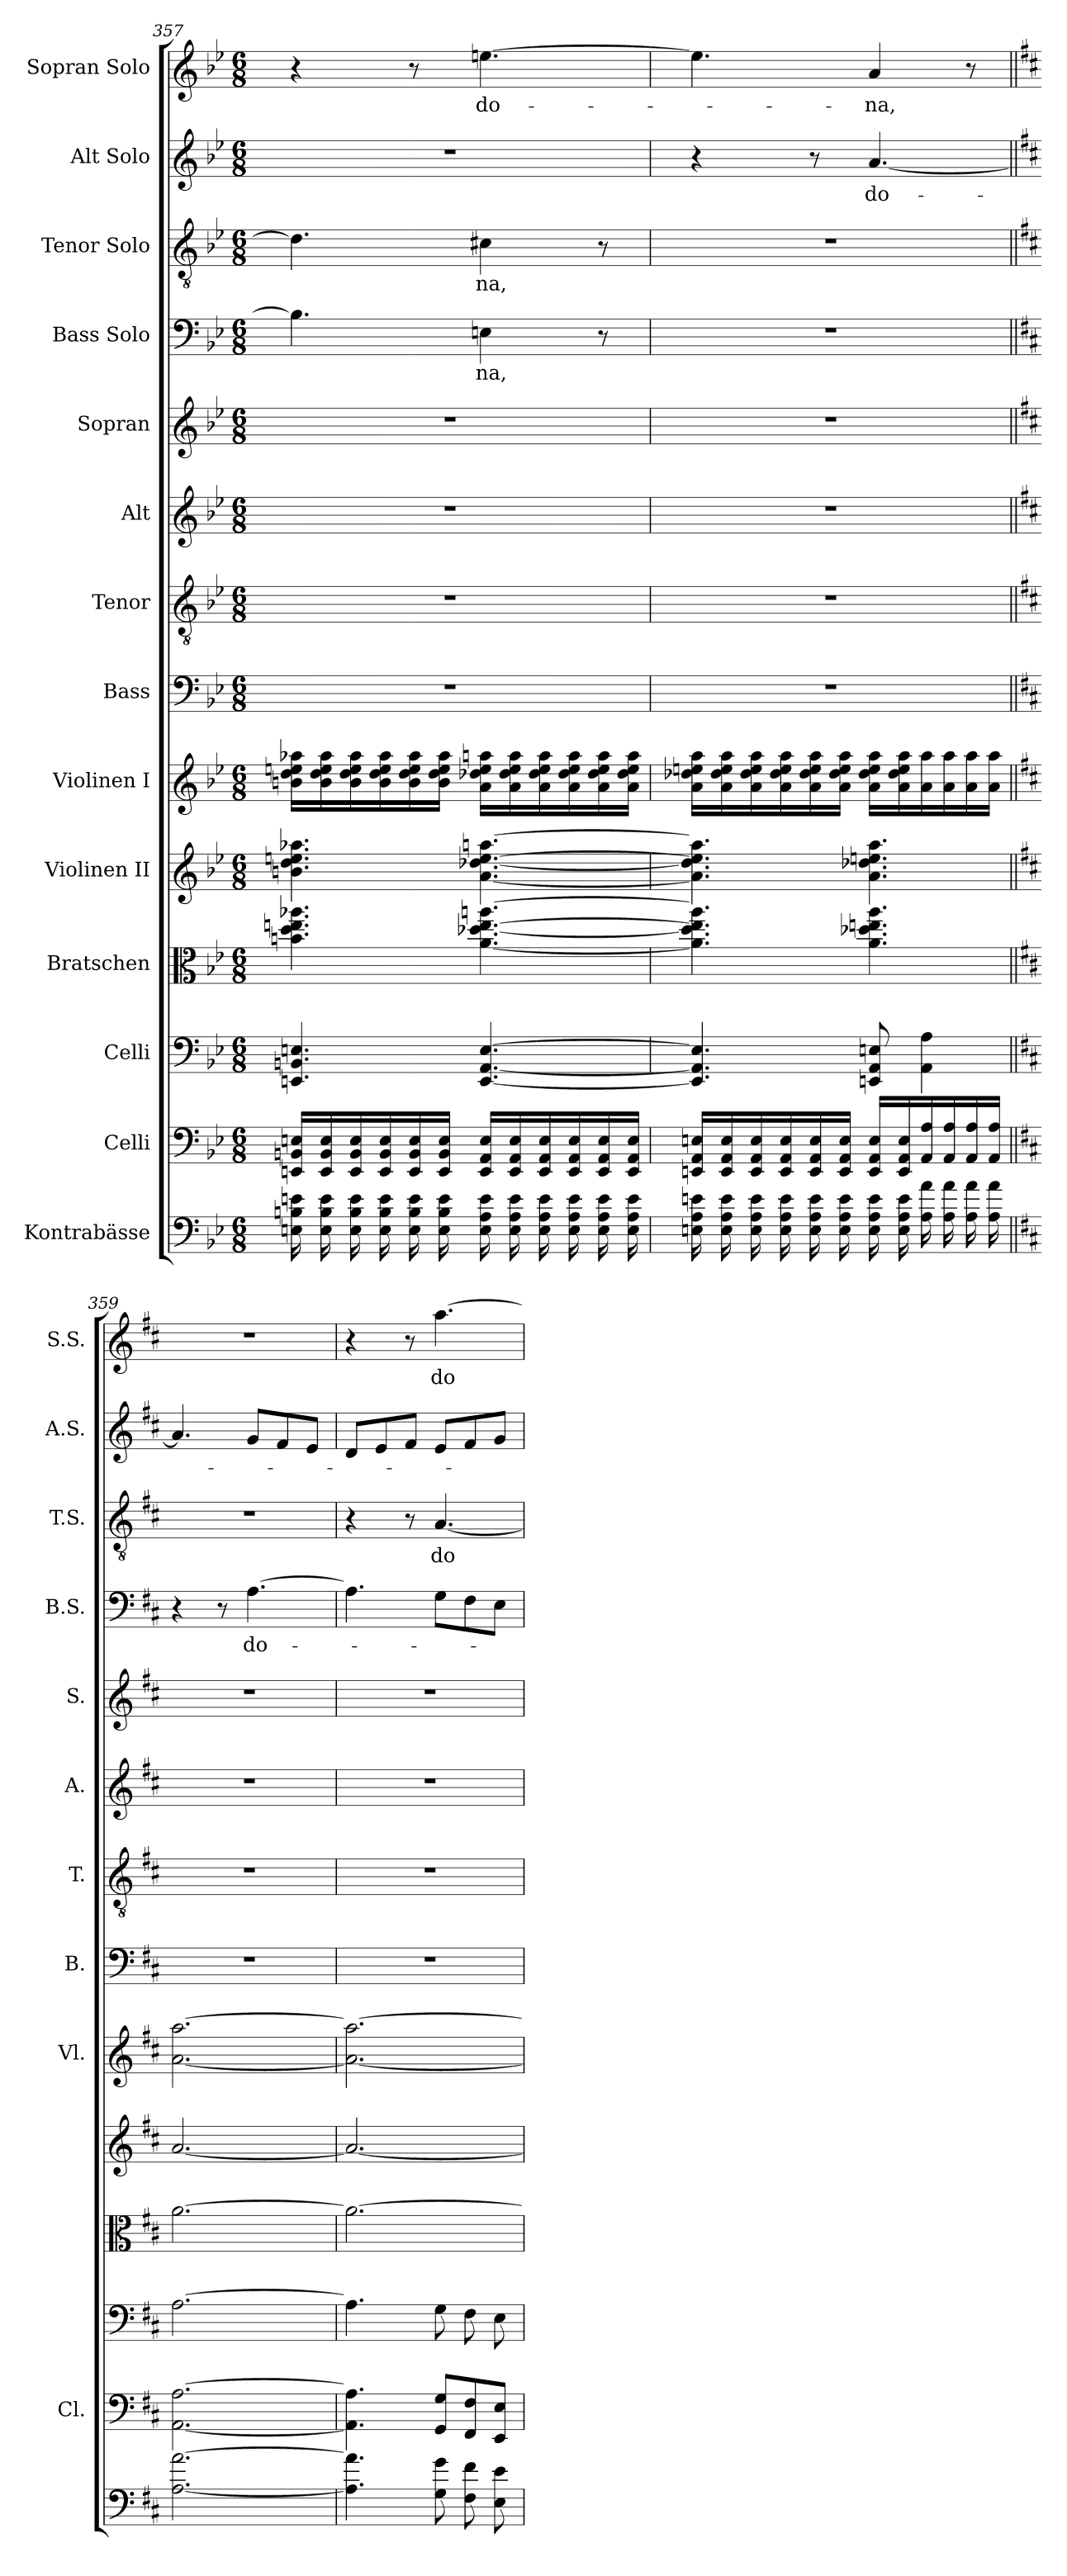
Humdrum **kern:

**kern	**kern	**kern	**kern	**kern	**kern	**kern	**kern	**kern	**kern	**kern	**text	**kern	**text	**kern	**text	**kern	**text
*part14	*part13	*part12	*part11	*part10	*part9	*part8	*part7	*part6	*part5	*part4	*part4	*part3	*part3	*part2	*part2	*part1	*part1
*staff14	*staff13	*staff12	*staff11	*staff10	*staff9	*staff8	*staff7	*staff6	*staff5	*staff4	*staff4	*staff3	*staff3	*staff2	*staff2	*staff1	*staff1
*I"Kontrabässe	*I"Celli	*I"Celli	*I"Bratschen	*I"Violinen II	*I"Violinen I	*I"Bass	*I"Tenor	*I"Alt	*I"Sopran	*I"Bass Solo	*	*I"Tenor Solo	*	*I"Alt Solo	*	*I"Sopran Solo	*
*	*I'Cl.	*	*	*	*I'Vl.	*I'B.	*I'T.	*I'A.	*I'S.	*I'B.S.	*	*I'T.S.	*	*I'A.S.	*	*I'S.S.	*
*clefF4	*clefF4	*clefF4	*clefC3	*clefG2	*clefG2	*clefF4	*clefGv2	*clefG2	*clefG2	*clefF4	*	*clefGv2	*	*clefG2	*	*clefG2	*
*ITrd7c12	*	*	*	*	*	*	*	*	*	*	*	*	*	*	*	*	*
*k[b-e-]	*k[b-e-]	*k[b-e-]	*k[b-e-]	*k[b-e-]	*k[b-e-]	*k[b-e-]	*k[b-e-]	*k[b-e-]	*k[b-e-]	*k[b-e-]	*	*k[b-e-]	*	*k[b-e-]	*	*k[b-e-]	*
*	*B-:	*B-:	*B-:	*B-:	*B-:	*B-:	*B-:	*B-:	*B-:	*B-:	*	*B-:	*	*B-:	*	*B-:	*
*M6/8	*M6/8	*M6/8	*M6/8	*M6/8	*M6/8	*M6/8	*M6/8	*M6/8	*M6/8	*M6/8	*	*M6/8	*	*M6/8	*	*M6/8	*
=357	=357	=357	=357	=357	=357	=357	=357	=357	=357	=357	=357	=357	=357	=357	=357	=357	=357
16EEn\ 16BBn\ 16En\	16EEn/ 16BBn/ 16En/LL	4.EEn/ 4.BBn/ 4.En/	4.bn\ 4.dd\ 4.een\ 4.aa-X\	4.bn\ 4.dd\ 4.een\ 4.aa-X\	16bn\ 16dd\ 16een\ 16aa-X\LL	2.r	2.r	2.r	2.r	4.B\]	.	4.d\]	.	2.r	.	4r	.
16EE\ 16BB\ 16E\	16EE/ 16BB/ 16E/	.	.	.	16b\ 16dd\ 16ee\ 16aa-\	.	.	.	.	.	.	.	.	.	.	.	.
16EE\ 16BB\ 16E\	16EE/ 16BB/ 16E/	.	.	.	16b\ 16dd\ 16ee\ 16aa-\	.	.	.	.	.	.	.	.	.	.	.	.
16EE\ 16BB\ 16E\	16EE/ 16BB/ 16E/	.	.	.	16b\ 16dd\ 16ee\ 16aa-\	.	.	.	.	.	.	.	.	.	.	.	.
16EE\ 16BB\ 16E\	16EE/ 16BB/ 16E/	.	.	.	16b\ 16dd\ 16ee\ 16aa-\	.	.	.	.	.	.	.	.	.	.	8r	.
16EE\ 16BB\ 16E\	16EE/ 16BB/ 16E/JJ	.	.	.	16b\ 16dd\ 16ee\ 16aa-\JJ	.	.	.	.	.	.	.	.	.	.	.	.
!	!	!	!	!	!	!	!	!	!	!	!LO:LY:b	!	!LO:LY:b	!	!	!	!LO:LY:b
16EE\ 16AA\ 16E\	16EE/ 16AA/ 16E/LL	[4.EE/ [4.AA/ [4.E/	[4.a\ [4.dd-X\ [4.ee\ [4.aan\	[4.a\ [4.dd-X\ [4.ee\ [4.aan\	16a\ 16dd-X\ 16ee\ 16aan\LL	.	.	.	.	4En\	-na,	4c#X\	na,	.	.	[4.een\	-do-
16EE\ 16AA\ 16E\	16EE/ 16AA/ 16E/	.	.	.	16a\ 16dd-\ 16ee\ 16aa\	.	.	.	.	.	.	.	.	.	.	.	.
16EE\ 16AA\ 16E\	16EE/ 16AA/ 16E/	.	.	.	16a\ 16dd-\ 16ee\ 16aa\	.	.	.	.	.	.	.	.	.	.	.	.
16EE\ 16AA\ 16E\	16EE/ 16AA/ 16E/	.	.	.	16a\ 16dd-\ 16ee\ 16aa\	.	.	.	.	.	.	.	.	.	.	.	.
16EE\ 16AA\ 16E\	16EE/ 16AA/ 16E/	.	.	.	16a\ 16dd-\ 16ee\ 16aa\	.	.	.	.	8r	.	8r	.	.	.	.	.
16EE\ 16AA\ 16E\	16EE/ 16AA/ 16E/JJ	.	.	.	16a\ 16dd-\ 16ee\ 16aa\JJ	.	.	.	.	.	.	.	.	.	.	.	.
=358	=358	=358	=358	=358	=358	=358	=358	=358	=358	=358	=358	=358	=358	=358	=358	=358	=358
16EEn\ 16AA\ 16En\	16EEn/ 16AA/ 16En/LL	4.EE/] 4.AA/] 4.E/]	4.a\] 4.dd-\] 4.ee\] 4.aa\]	4.a\] 4.dd-\] 4.ee\] 4.aa\]	16a\ 16dd-X\ 16een\ 16aa\LL	2.r	2.r	2.r	2.r	2.r	.	2.r	.	4r	.	4.ee\]	.
16EE\ 16AA\ 16E\	16EE/ 16AA/ 16E/	.	.	.	16a\ 16dd-\ 16ee\ 16aa\	.	.	.	.	.	.	.	.	.	.	.	.
16EE\ 16AA\ 16E\	16EE/ 16AA/ 16E/	.	.	.	16a\ 16dd-\ 16ee\ 16aa\	.	.	.	.	.	.	.	.	.	.	.	.
16EE\ 16AA\ 16E\	16EE/ 16AA/ 16E/	.	.	.	16a\ 16dd-\ 16ee\ 16aa\	.	.	.	.	.	.	.	.	.	.	.	.
16EE\ 16AA\ 16E\	16EE/ 16AA/ 16E/	.	.	.	16a\ 16dd-\ 16ee\ 16aa\	.	.	.	.	.	.	.	.	8r	.	.	.
16EE\ 16AA\ 16E\	16EE/ 16AA/ 16E/JJ	.	.	.	16a\ 16dd-\ 16ee\ 16aa\JJ	.	.	.	.	.	.	.	.	.	.	.	.
!	!	!	!	!	!	!	!	!	!	!	!	!	!	!	!LO:LY:b	!	!LO:LY:b
16EE\ 16AA\ 16E\	16EE/ 16AA/ 16E/LL	8EEn/ 8AA/ 8En/	4.a\ 4.dd-X\ 4.een\ 4.aa\	4.a\ 4.dd-X\ 4.een\ 4.aa\	16a\ 16dd-\ 16ee\ 16aa\LL	.	.	.	.	.	.	.	.	[4.a/	-do-	4a/	-na,
16EE\ 16AA\ 16E\	16EE/ 16AA/ 16E/	.	.	.	16a\ 16dd-\ 16ee\ 16aa\	.	.	.	.	.	.	.	.	.	.	.	.
16AA\ 16A\	16AA/ 16A/	4AA\ 4A\	.	.	16a\ 16aa\	.	.	.	.	.	.	.	.	.	.	.	.
16AA\ 16A\	16AA/ 16A/	.	.	.	16a\ 16aa\	.	.	.	.	.	.	.	.	.	.	.	.
16AA\ 16A\	16AA/ 16A/	.	.	.	16a\ 16aa\	.	.	.	.	.	.	.	.	.	.	8r	.
16AA\ 16A\	16AA/ 16A/JJ	.	.	.	16a\ 16aa\JJ	.	.	.	.	.	.	.	.	.	.	.	.
!!LO:LB:g=z
=359||	=359||	=359||	=359||	=359||	=359||	=359||	=359||	=359||	=359||	=359||	=359||	=359||	=359||	=359||	=359||	=359||	=359||
*k[f#c#]	*k[f#c#]	*k[f#c#]	*k[f#c#]	*k[f#c#]	*k[f#c#]	*k[f#c#]	*k[f#c#]	*k[f#c#]	*k[f#c#]	*k[f#c#]	*	*k[f#c#]	*	*k[f#c#]	*	*k[f#c#]	*
*	*D:	*D:	*D:	*D:	*D:	*D:	*D:	*D:	*D:	*D:	*	*D:	*	*D:	*	*D:	*
[2.AA\ [2.A\	[2.AA\ [2.A\	[2.A\	[2.a\	[2.a/	[2.a\ [2.aa\	2.r	2.r	2.r	2.r	4r	.	2.r	.	4.a/]	.	2.r	.
.	.	.	.	.	.	.	.	.	.	8r	.	.	.	.	.	.	.
!	!	!	!	!	!	!	!	!	!	!	!LO:LY:b	!	!	!	!	!	!
.	.	.	.	.	.	.	.	.	.	[4.A\	do-	.	.	8g/L	.	.	.
.	.	.	.	.	.	.	.	.	.	.	.	.	.	8f#/	.	.	.
.	.	.	.	.	.	.	.	.	.	.	.	.	.	8e/J	.	.	.
=360	=360	=360	=360	=360	=360	=360	=360	=360	=360	=360	=360	=360	=360	=360	=360	=360	=360
4.AA\] 4.A\]	4.AA\] 4.A\]	4.A\]	2.a\_	2.a/_	2.a\_ 2.aa\_	2.r	2.r	2.r	2.r	4.A\]	.	4r	.	8d/L	.	4r	.
.	.	.	.	.	.	.	.	.	.	.	.	.	.	8e/	.	.	.
.	.	.	.	.	.	.	.	.	.	.	.	8r	.	8f#/J	.	8r	.
!	!	!	!	!	!	!	!	!	!	!	!	!	!LO:LY:b	!	!	!	!LO:LY:b
8GG\ 8G\	8GG/ 8G/L	8G\	.	.	.	.	.	.	.	8G\L	.	[4.A/	-do-	8e/L	.	[4.aa\	do-
8FF#\ 8F#\	8FF#/ 8F#/	8F#\	.	.	.	.	.	.	.	8F#\	.	.	.	8f#/	.	.	.
8EE\ 8E\	8EE/ 8E/J	8E\	.	.	.	.	.	.	.	8E\J	.	.	.	8g/J	.	.	.
=	=	=	=	=	=	=	=	=	=	=	=	=	=	=	=	=	=
*-	*-	*-	*-	*-	*-	*-	*-	*-	*-	*-	*-	*-	*-	*-	*-	*-	*-
